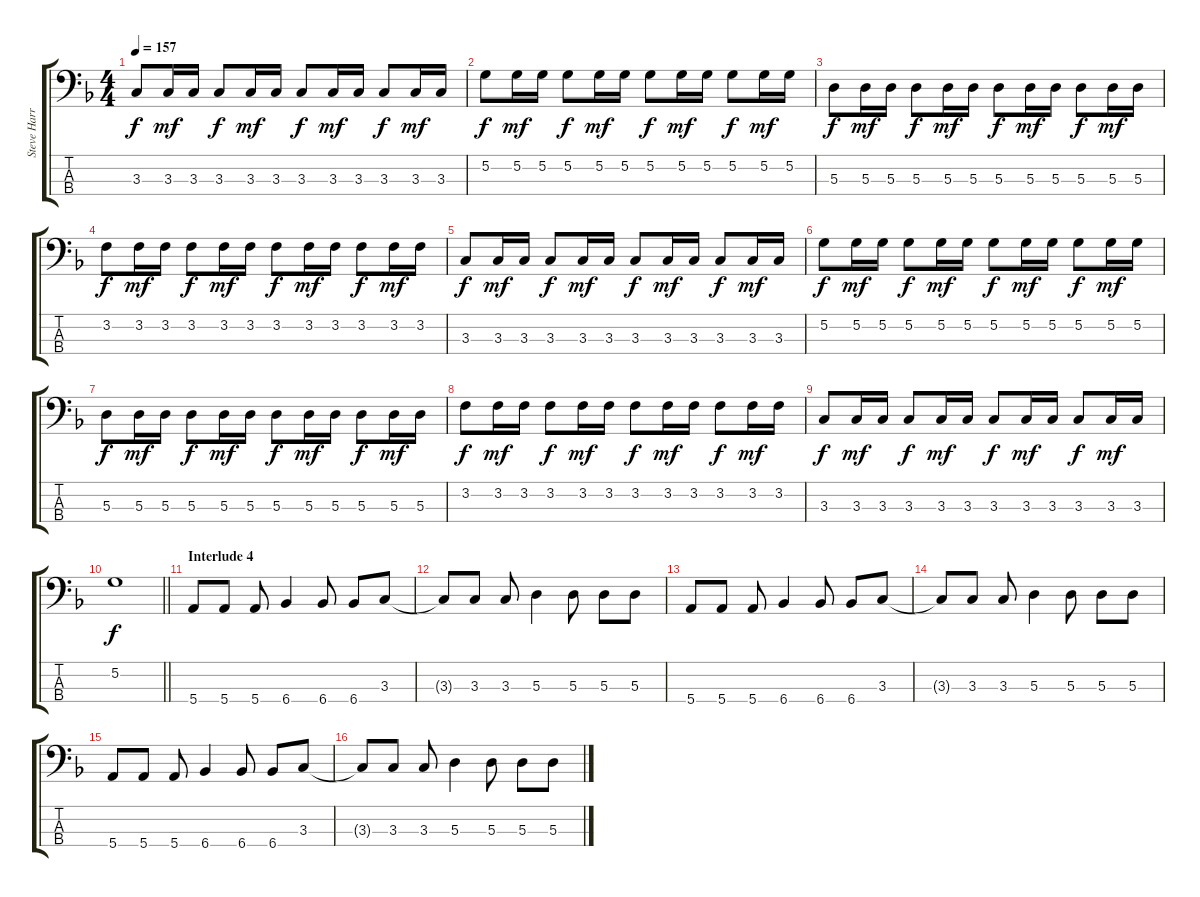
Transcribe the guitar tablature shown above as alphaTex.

\track ("Steve Harris" "Steve Harr") {instrument electricbassfinger}
\staff {score tabs}
\tuning (G2 D2 A1 E1) {hide}
\ts (4 4)
\tempo 157
\clef f4
\ks f
3.3.8{dy f} 3.3.16{dy mf} 3.3.16 3.3.8{dy f} 3.3.16{dy mf} 3.3.16 3.3.8{dy f} 3.3.16{dy mf} 3.3.16 3.3.8{dy f} 3.3.16{dy mf} 3.3.16 |
5.2.8{dy f} 5.2.16{dy mf} 5.2.16 5.2.8{dy f} 5.2.16{dy mf} 5.2.16 5.2.8{dy f} 5.2.16{dy mf} 5.2.16 5.2.8{dy f} 5.2.16{dy mf} 5.2.16 |
5.3.8{dy f} 5.3.16{dy mf} 5.3.16 5.3.8{dy f} 5.3.16{dy mf} 5.3.16 5.3.8{dy f} 5.3.16{dy mf} 5.3.16 5.3.8{dy f} 5.3.16{dy mf} 5.3.16 |
3.2.8{dy f} 3.2.16{dy mf} 3.2.16 3.2.8{dy f} 3.2.16{dy mf} 3.2.16 3.2.8{dy f} 3.2.16{dy mf} 3.2.16 3.2.8{dy f} 3.2.16{dy mf} 3.2.16 |
3.3.8{dy f} 3.3.16{dy mf} 3.3.16 3.3.8{dy f} 3.3.16{dy mf} 3.3.16 3.3.8{dy f} 3.3.16{dy mf} 3.3.16 3.3.8{dy f} 3.3.16{dy mf} 3.3.16 |
5.2.8{dy f} 5.2.16{dy mf} 5.2.16 5.2.8{dy f} 5.2.16{dy mf} 5.2.16 5.2.8{dy f} 5.2.16{dy mf} 5.2.16 5.2.8{dy f} 5.2.16{dy mf} 5.2.16 |
5.3.8{dy f} 5.3.16{dy mf} 5.3.16 5.3.8{dy f} 5.3.16{dy mf} 5.3.16 5.3.8{dy f} 5.3.16{dy mf} 5.3.16 5.3.8{dy f} 5.3.16{dy mf} 5.3.16 |
3.2.8{dy f} 3.2.16{dy mf} 3.2.16 3.2.8{dy f} 3.2.16{dy mf} 3.2.16 3.2.8{dy f} 3.2.16{dy mf} 3.2.16 3.2.8{dy f} 3.2.16{dy mf} 3.2.16 |
3.3.8{dy f} 3.3.16{dy mf} 3.3.16 3.3.8{dy f} 3.3.16{dy mf} 3.3.16 3.3.8{dy f} 3.3.16{dy mf} 3.3.16 3.3.8{dy f} 3.3.16{dy mf} 3.3.16 |
\barLineRight lightlight
5.2.1{dy f} |
\section ("" "Interlude 4")
5.4.8 5.4.8 5.4.8 6.4.4 6.4.8 6.4.8 3.3.8 |
3.3{t}.8 3.3.8 3.3.8 5.3.4 5.3.8 5.3.8 5.3.8 |
5.4.8 5.4.8 5.4.8 6.4.4 6.4.8 6.4.8 3.3.8 |
3.3{t}.8 3.3.8 3.3.8 5.3.4 5.3.8 5.3.8 5.3.8 |
5.4.8 5.4.8 5.4.8 6.4.4 6.4.8 6.4.8 3.3.8 |
3.3{t}.8 3.3.8 3.3.8 5.3.4 5.3.8 5.3.8 5.3.8
